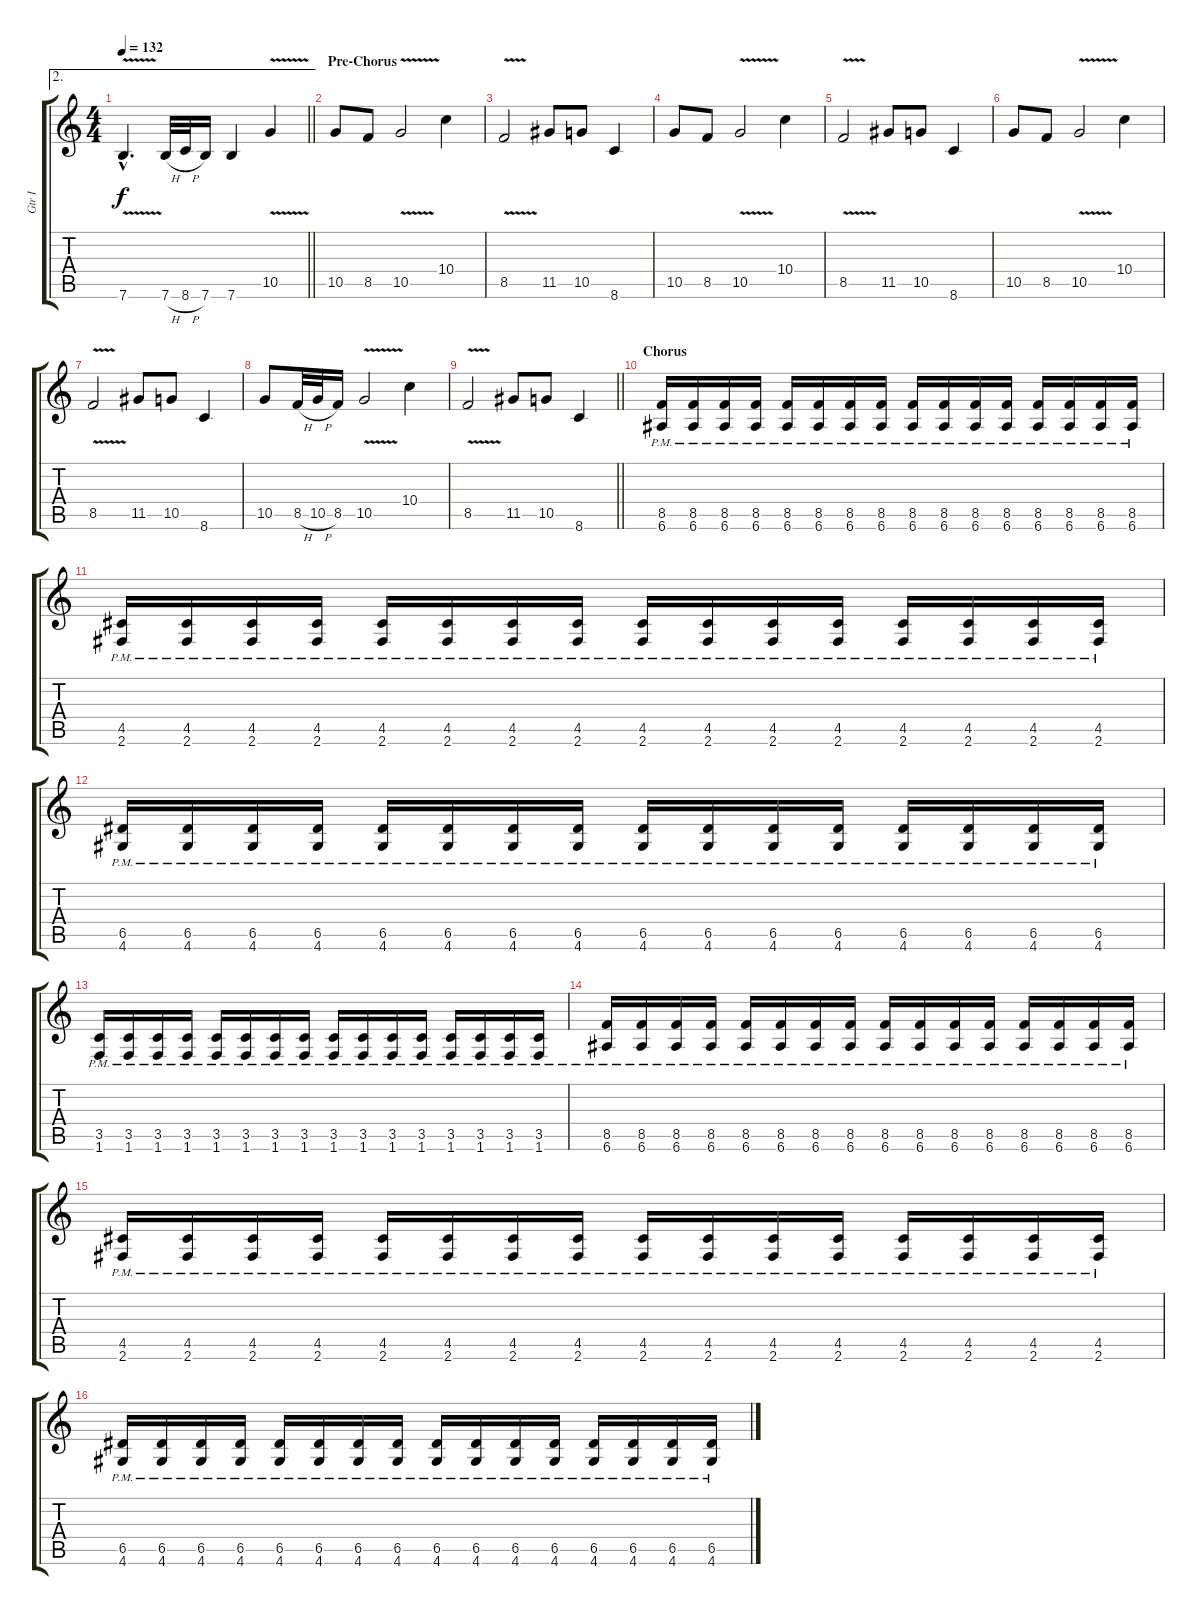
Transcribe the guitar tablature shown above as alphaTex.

\track ("Gtr I" "Gtr I") {instrument distortionguitar}
\staff {score tabs}
\tuning (E4 B3 G3 D3 A2 E2) {hide}
\ae 2
\ts (4 4)
\tempo 132
\clef g2
\barLineRight lightlight
\ks c
7.6{v hac}.4{d dy f} 7.6{h}.32 8.6{h}.32 7.6.16 7.6.4 10.5{v}.4 |
\section ("" "Pre-Chorus")
10.5.8 8.5.8 10.5{v}.2 10.4.4 |
8.5{v}.2 11.5.8 10.5.8 8.6.4 |
10.5.8 8.5.8 10.5{v}.2 10.4.4 |
8.5{v}.2 11.5.8 10.5.8 8.6.4 |
10.5.8 8.5.8 10.5{v}.2 10.4.4 |
8.5{v}.2 11.5.8 10.5.8 8.6.4 |
10.5.8 8.5{h}.32 10.5{h}.32 8.5.16 10.5{v}.2 10.4.4 |
\barLineRight lightlight
8.5{v}.2 11.5.8 10.5.8 8.6.4 |
\section ("" "Chorus")
(8.5{pm} 6.6{pm}).16 (8.5{pm} 6.6{pm}).16 (8.5{pm} 6.6{pm}).16 (8.5{pm} 6.6{pm}).16 (8.5{pm} 6.6{pm}).16 (8.5{pm} 6.6{pm}).16 (8.5{pm} 6.6{pm}).16 (8.5{pm} 6.6{pm}).16 (8.5{pm} 6.6{pm}).16 (8.5{pm} 6.6{pm}).16 (8.5{pm} 6.6{pm}).16 (8.5{pm} 6.6{pm}).16 (8.5{pm} 6.6{pm}).16 (8.5{pm} 6.6{pm}).16 (8.5{pm} 6.6{pm}).16 (8.5{pm} 6.6{pm}).16 |
(4.5{pm} 2.6{pm}).16 (4.5{pm} 2.6{pm}).16 (4.5{pm} 2.6{pm}).16 (4.5{pm} 2.6{pm}).16 (4.5{pm} 2.6{pm}).16 (4.5{pm} 2.6{pm}).16 (4.5{pm} 2.6{pm}).16 (4.5{pm} 2.6{pm}).16 (4.5{pm} 2.6{pm}).16 (4.5{pm} 2.6{pm}).16 (4.5{pm} 2.6{pm}).16 (4.5{pm} 2.6{pm}).16 (4.5{pm} 2.6{pm}).16 (4.5{pm} 2.6{pm}).16 (4.5{pm} 2.6{pm}).16 (4.5{pm} 2.6{pm}).16 |
(6.5{pm} 4.6{pm}).16 (6.5{pm} 4.6{pm}).16 (6.5{pm} 4.6{pm}).16 (6.5{pm} 4.6{pm}).16 (6.5{pm} 4.6{pm}).16 (6.5{pm} 4.6{pm}).16 (6.5{pm} 4.6{pm}).16 (6.5{pm} 4.6{pm}).16 (6.5{pm} 4.6{pm}).16 (6.5{pm} 4.6{pm}).16 (6.5{pm} 4.6{pm}).16 (6.5{pm} 4.6{pm}).16 (6.5{pm} 4.6{pm}).16 (6.5{pm} 4.6{pm}).16 (6.5{pm} 4.6{pm}).16 (6.5{pm} 4.6{pm}).16 |
(3.5{pm} 1.6{pm}).16 (3.5{pm} 1.6{pm}).16 (3.5{pm} 1.6{pm}).16 (3.5{pm} 1.6{pm}).16 (3.5{pm} 1.6{pm}).16 (3.5{pm} 1.6{pm}).16 (3.5{pm} 1.6{pm}).16 (3.5{pm} 1.6{pm}).16 (3.5{pm} 1.6{pm}).16 (3.5{pm} 1.6{pm}).16 (3.5{pm} 1.6{pm}).16 (3.5{pm} 1.6{pm}).16 (3.5{pm} 1.6{pm}).16 (3.5{pm} 1.6{pm}).16 (3.5{pm} 1.6{pm}).16 (3.5{pm} 1.6{pm}).16 |
(8.5{pm} 6.6{pm}).16 (8.5{pm} 6.6{pm}).16 (8.5{pm} 6.6{pm}).16 (8.5{pm} 6.6{pm}).16 (8.5{pm} 6.6{pm}).16 (8.5{pm} 6.6{pm}).16 (8.5{pm} 6.6{pm}).16 (8.5{pm} 6.6{pm}).16 (8.5{pm} 6.6{pm}).16 (8.5{pm} 6.6{pm}).16 (8.5{pm} 6.6{pm}).16 (8.5{pm} 6.6{pm}).16 (8.5{pm} 6.6{pm}).16 (8.5{pm} 6.6{pm}).16 (8.5{pm} 6.6{pm}).16 (8.5{pm} 6.6{pm}).16 |
(4.5{pm} 2.6{pm}).16 (4.5{pm} 2.6{pm}).16 (4.5{pm} 2.6{pm}).16 (4.5{pm} 2.6{pm}).16 (4.5{pm} 2.6{pm}).16 (4.5{pm} 2.6{pm}).16 (4.5{pm} 2.6{pm}).16 (4.5{pm} 2.6{pm}).16 (4.5{pm} 2.6{pm}).16 (4.5{pm} 2.6{pm}).16 (4.5{pm} 2.6{pm}).16 (4.5{pm} 2.6{pm}).16 (4.5{pm} 2.6{pm}).16 (4.5{pm} 2.6{pm}).16 (4.5{pm} 2.6{pm}).16 (4.5{pm} 2.6{pm}).16 |
(6.5{pm} 4.6{pm}).16 (6.5{pm} 4.6{pm}).16 (6.5{pm} 4.6{pm}).16 (6.5{pm} 4.6{pm}).16 (6.5{pm} 4.6{pm}).16 (6.5{pm} 4.6{pm}).16 (6.5{pm} 4.6{pm}).16 (6.5{pm} 4.6{pm}).16 (6.5{pm} 4.6{pm}).16 (6.5{pm} 4.6{pm}).16 (6.5{pm} 4.6{pm}).16 (6.5{pm} 4.6{pm}).16 (6.5{pm} 4.6{pm}).16 (6.5{pm} 4.6{pm}).16 (6.5{pm} 4.6{pm}).16 (6.5{pm} 4.6{pm}).16
